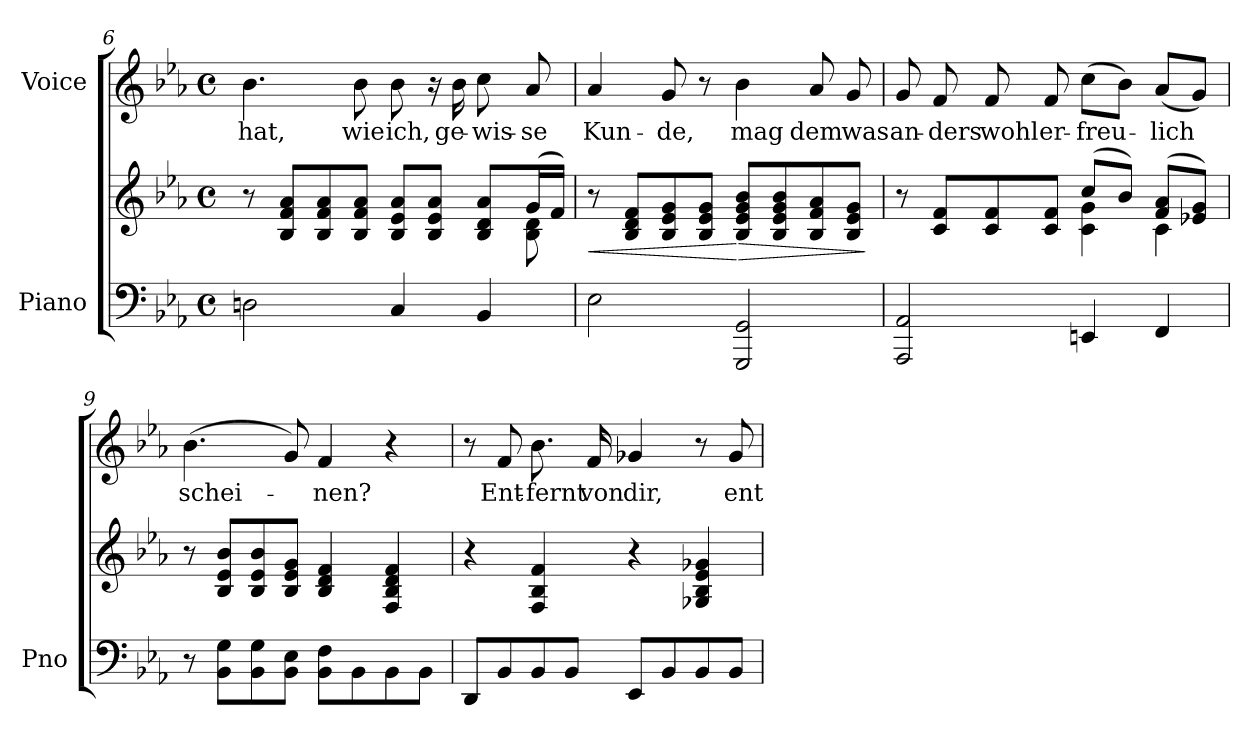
**kern	**kern	**dynam	**kern	**text
*part2	*part2	*part2	*part1	*part1
*staff3	*staff2	*staff2/3	*staff1	*staff1
*I"Piano	*	*	*I"Voice	*
*I'Pno	*	*	*	*
*clefF4	*clefG2	*	*clefG2	*
*k[b-e-a-]	*k[b-e-a-]	*	*k[b-e-a-]	*
*M4/4	*M4/4	*	*M4/4	*
*met(c)	*met(c)	*	*met(c)	*
=6	=6	=6	=6	=6
*	*^	*	*	*
2Dn\	8r	2..ryy	.	4.b-\	hat,
.	8B-/ 8f/ 8a-/L	.	.	.	.
.	8B-/ 8f/ 8a-/	.	.	.	.
.	8B-/ 8f/ 8a-/J	.	.	8b-\	wie
4C/	8B-/ 8e-/ 8a-/L	.	.	8b-\	ich,
.	8B-/ 8e-/ 8a-/J	.	.	16r	.
.	.	.	.	16b-\	ge-
4BB-/	8B-/ 8d/ 8a-/L	.	.	8cc\	-wis-
.	(16g/L	8B-\ 8d\	.	8a-/	-se
.	16f/JJ)	.	.	.	.
*	*v	*v	*	*	*
=7	=7	=7	=7	=7
!	!	!LO:HP:b	!	!
2E-\	8r	<	4a-/	Kun-
.	8B-/ 8d/ 8f/L	.	.	.
.	8B-/ 8e-/ 8g/	.	8g/	-de,
.	8B-/ 8e-/ 8g/J	.	8r	.
!	!	!LO:HP:n=1:b	!	!
2GGG/ 2GG/	8B-/ 8e-/ 8g/ 8b-/L	[ >	4b-\	mag
.	8B-/ 8e-/ 8g/ 8b-/	.	.	.
.	8B-/ 8f/ 8a-/	.	8a-/	dem
.	8B-/ 8e-/ 8g/J	.	8g/	was
.	.	]	.	.
=8	=8	=8	=8	=8
*	*^	*	*	*
2AAA-/ 2AA-/	8r	2ryy	.	8g/	an-
.	8c/ 8f/L	.	.	8f/	-ders
.	8c/ 8f/	.	.	8f/	wohl
.	8c/ 8f/J	.	.	8f/	er-
4EEn/	(8cc/L	4c\ 4g\	.	(8cc\L	-freu-
.	8b-/J)	.	.	8b-\J)	.
4FF/	(8f/ 8a-/L	4c\	.	(8a-/L	-lich
.	8e-X/ 8g/J)	.	.	8g/J)	.
*	*v	*v	*	*	*
=9	=9	=9	=9	=9
8r	8r	.	(4.b-\	schei-
8BB-\ 8G\L	8B-/ 8e-/ 8b-/L	.	.	.
8BB-\ 8G\	8B-/ 8e-/ 8b-/	.	.	.
8BB-\ 8E-\J	8B-/ 8e-/ 8g/J	.	8g/)	.
8BB-\ 8F\L	4B-/ 4d/ 4f/	.	4f/	-nen?
8BB-\	.	.	.	.
8BB-\	4F/ 4B-/ 4d/ 4f/	.	4r	.
8BB-\J	.	.	.	.
=10	=10	=10	=10	=10
8DD/L	4r	.	8r	.
8BB-/	.	.	8f/	Ent-
8BB-/	4F/ 4B-/ 4f/	.	8.b-\	-fernt
8BB-/J	.	.	.	.
.	.	.	16f/	von
8EE-/L	4r	.	4g-X/	dir,
8BB-/	.	.	.	.
8BB-/	4G-X/ 4B-/ 4e-/ 4g-X/	.	8r	.
8BB-/J	.	.	8g-/	ent-
=	=	=	=	=
*-	*-	*-	*-	*-
